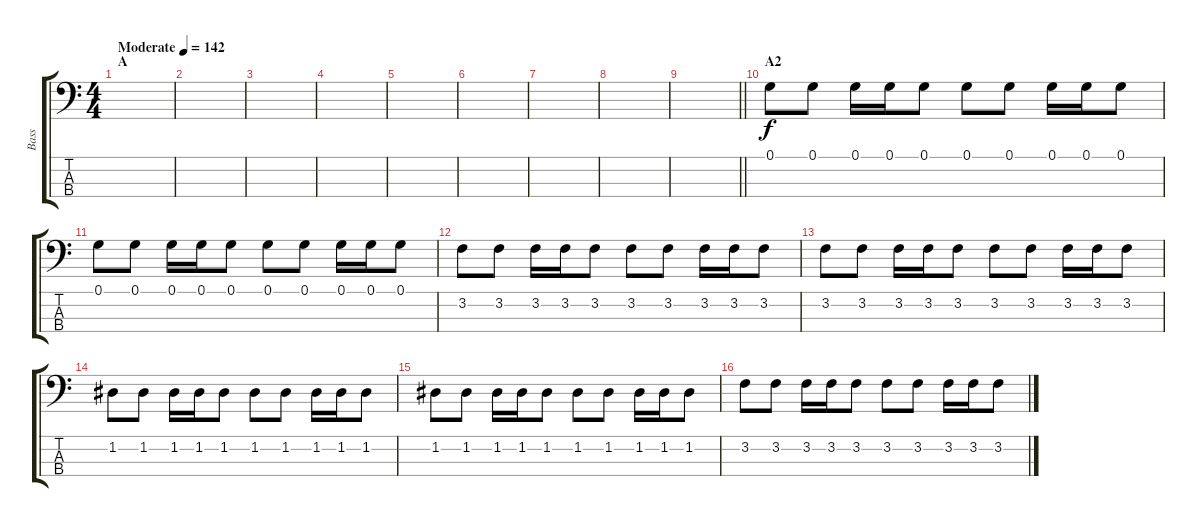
\track ("Bass" "Bass") {instrument electricbasspick}
\staff {score tabs}
\tuning (G2 D2 A1 E1) {hide}
\ts (4 4)
\section ("" "A")
\tempo (142 "Moderate")
\clef f4
\ks c
|
|
|
|
|
|
|
|
\barLineRight lightlight
|
\section ("" "A2")
0.1.8 0.1.8 0.1.16 0.1.16 0.1.8 0.1.8 0.1.8 0.1.16 0.1.16 0.1.8 |
0.1.8 0.1.8 0.1.16 0.1.16 0.1.8 0.1.8 0.1.8 0.1.16 0.1.16 0.1.8 |
3.2.8 3.2.8 3.2.16 3.2.16 3.2.8 3.2.8 3.2.8 3.2.16 3.2.16 3.2.8 |
3.2.8 3.2.8 3.2.16 3.2.16 3.2.8 3.2.8 3.2.8 3.2.16 3.2.16 3.2.8 |
1.2.8 1.2.8 1.2.16 1.2.16 1.2.8 1.2.8 1.2.8 1.2.16 1.2.16 1.2.8 |
1.2.8 1.2.8 1.2.16 1.2.16 1.2.8 1.2.8 1.2.8 1.2.16 1.2.16 1.2.8 |
3.2.8 3.2.8 3.2.16 3.2.16 3.2.8 3.2.8 3.2.8 3.2.16 3.2.16 3.2.8
